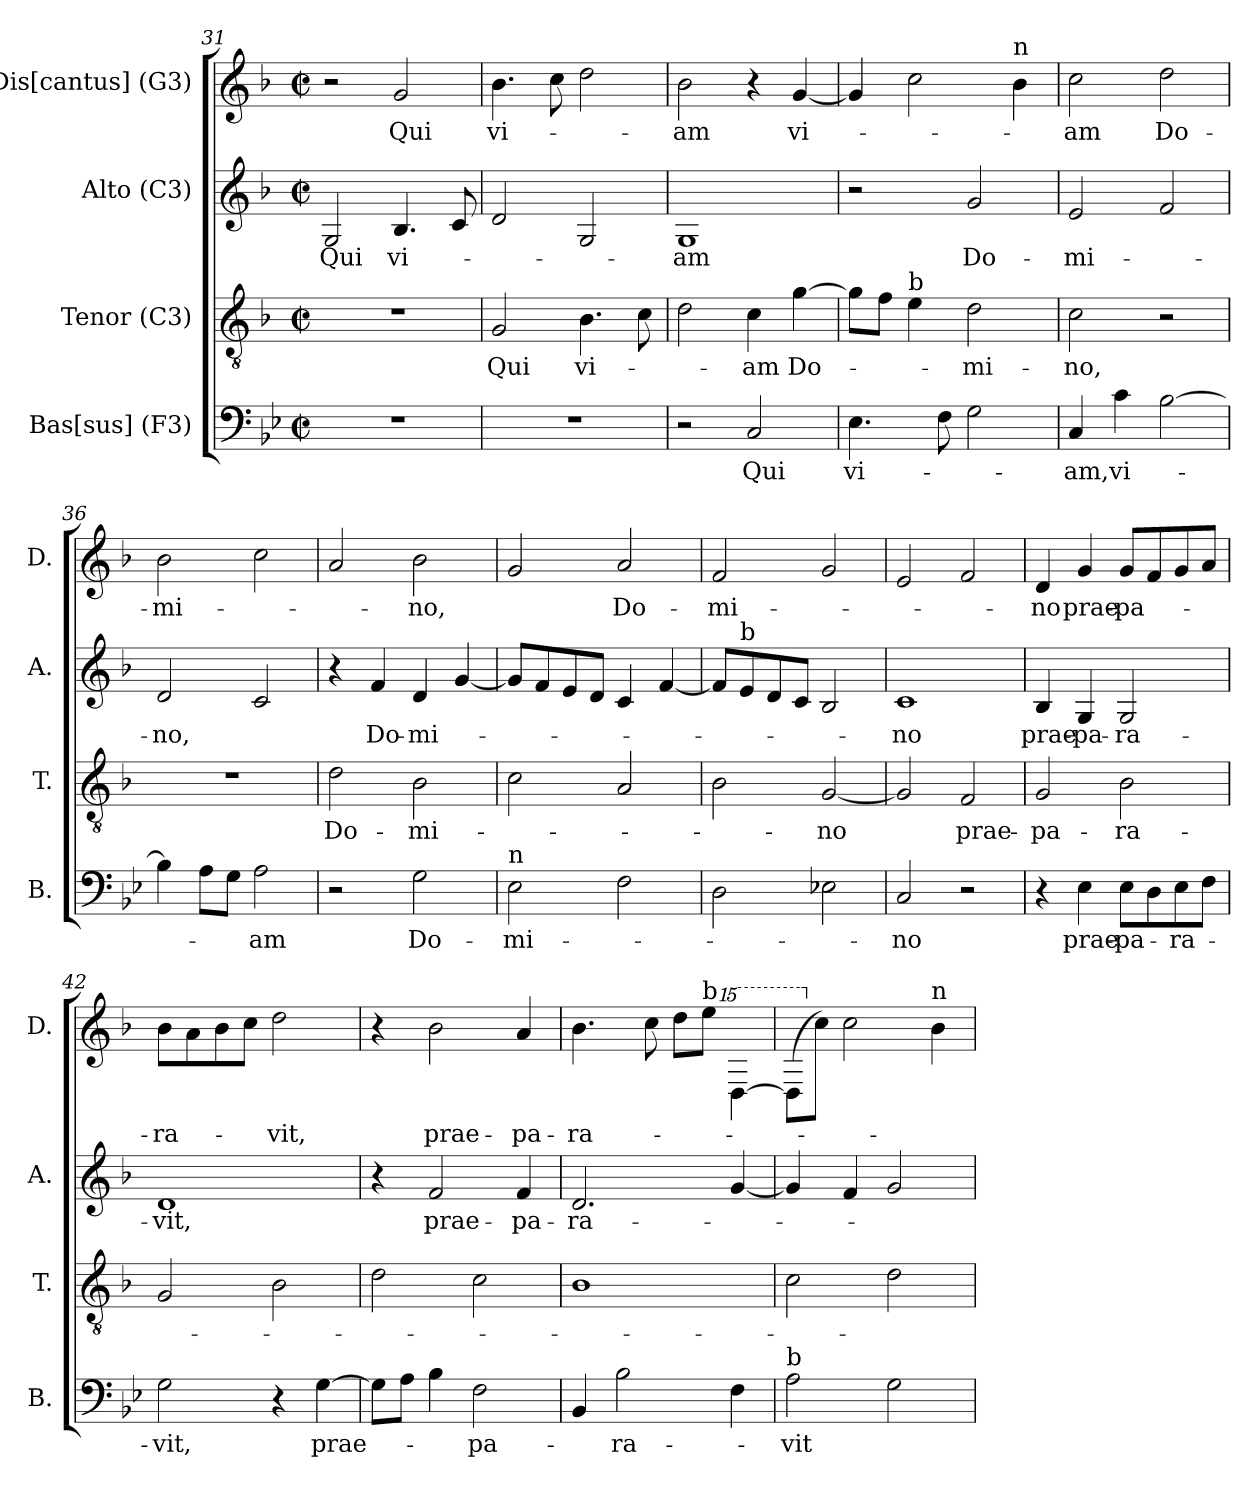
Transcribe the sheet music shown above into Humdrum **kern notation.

**kern	**text	**kern	**text	**kern	**text	**kern	**text
*part4	*part4	*part3	*part3	*part2	*part2	*part1	*part1
*staff4	*staff4	*staff3	*staff3	*staff2	*staff2	*staff1	*staff1
*I"Bas[sus] (F3)	*	*I"Tenor (C3)	*	*I"Alto (C3)	*	*I"Dis[cantus] (G3)	*
*I'B.	*	*I'T.	*	*I'A.	*	*I'D.	*
!!LO:LB:g=z
*clefF4	*	*clefGv2	*	*clefG2	*	*clefG2	*
*	*	*ITrd-3c-5	*	*ITrd-3c-5	*	*ITrd-3c-5	*
*k[b-e-]	*	*k[b-e-]	*	*k[b-e-]	*	*k[b-e-]	*
*B-:	*	*B-:	*	*B-:	*	*B-:	*
*M2/2	*	*M2/2	*	*M2/2	*	*M2/2	*
*met(c|)	*	*met(c|)	*	*met(c|)	*	*met(c|)	*
=31	=31	=31	=31	=31	=31	=31	=31
!	!	!	!	!	!LO:LY:b	!	!
1r	.	1r	.	2c/	Qui	2r	.
!	!	!	!	!	!LO:LY:b	!	!LO:LY:b
.	.	.	.	4.e-/	vi-	2cc/	Qui
.	.	.	.	8f/	.	.	.
=32	=32	=32	=32	=32	=32	=32	=32
!	!	!	!LO:LY:b	!	!	!	!LO:LY:b
1r	.	2c/	Qui	2g/	.	4.ee-\	vi-
.	.	.	.	.	.	8ff\	.
!	!	!	!LO:LY:b	!	!	!	!
.	.	4.e-\	vi-	2c/	.	2gg\	.
.	.	8f\	.	.	.	.	.
=33	=33	=33	=33	=33	=33	=33	=33
!	!	!	!	!	!LO:LY:b	!	!LO:LY:b
2r	.	2g\	.	1c	-am	2ee-\	-am
!	!LO:LY:b	!	!LO:LY:b	!	!	!	!
2C/	Qui	4f\	-am	.	.	4r	.
!	!	!	!LO:LY:b	!	!	!	!LO:LY:b
.	.	[>4cc\	Do-	.	.	[<4cc/	vi-
=34	=34	=34	=34	=34	=34	=34	=34
!	!LO:LY:b	!	!	!	!	!	!
4.E-\	vi-	8cc\L]	.	2r	.	4cc/]	.
.	.	8b-\J	.	.	.	.	.
!	!	!LO:TX:a:t=b	!	!	!	!	!
.	.	4a\	.	.	.	2ff\	.
8F\	.	.	.	.	.	.	.
!	!	!	!LO:LY:b	!	!LO:LY:b	!	!
2G\	.	2g\	-mi-	2cc/	Do-	.	.
!	!	!	!	!	!	!LO:TX:a:t=n	!
.	.	.	.	.	.	4ee-\	.
=35	=35	=35	=35	=35	=35	=35	=35
!	!LO:LY:b	!	!LO:LY:b	!	!LO:LY:b	!	!LO:LY:b
4C/	-am,	2f\	-no,	2a/	-mi-	2ff\	-am
!	!LO:LY:b	!	!	!	!	!	!
4c\	vi-	.	.	.	.	.	.
!	!	!	!	!	!	!	!LO:LY:b
[>2B-\	.	2r	.	2b-/	.	2gg\	Do-
=36	=36	=36	=36	=36	=36	=36	=36
!	!	!	!	!	!LO:LY:b	!	!LO:LY:b
4B-\]	.	1r	.	2g/	-no,	2ee-\	-mi-
8A\L	.	.	.	.	.	.	.
8G\J	.	.	.	.	.	.	.
!	!LO:LY:b	!	!	!	!	!	!
2A\	-am	.	.	2f/	.	2ff\	.
=37	=37	=37	=37	=37	=37	=37	=37
!	!	!	!LO:LY:b	!	!	!	!
2r	.	2g\	Do-	4r	.	2dd/	.
!	!	!	!	!	!LO:LY:b	!	!
.	.	.	.	4b-/	Do-	.	.
!	!LO:LY:b	!	!LO:LY:b	!	!LO:LY:b	!	!LO:LY:b
2G\	Do-	2e-\	-mi-	4g/	-mi-	2ee-\	-no,
.	.	.	.	[<4cc/	.	.	.
=38	=38	=38	=38	=38	=38	=38	=38
!LO:TX:a:t=n	!	!	!	!	!	!	!
!	!LO:LY:b	!	!	!	!	!	!
2E-\	-mi-	2f\	.	8cc/L]	.	2cc/	.
.	.	.	.	8b-/	.	.	.
.	.	.	.	8a/	.	.	.
.	.	.	.	8g/J	.	.	.
!	!	!	!	!	!	!	!LO:LY:b
2F\	.	2d/	.	4f/	.	2dd/	Do-
.	.	.	.	[<4b-/	.	.	.
!!LO:LB:g=z
=39	=39	=39	=39	=39	=39	=39	=39
!	!	!	!	!	!	!	!LO:LY:b
2D\	.	2e-\	.	8b-/L]	.	2b-/	-mi-
!	!	!	!	!LO:TX:a:t=b	!	!	!
.	.	.	.	8a/	.	.	.
.	.	.	.	8g/	.	.	.
.	.	.	.	8f/J	.	.	.
!	!	!	!LO:LY:b	!	!	!	!
2E-X\	.	[<2c/	-no	2e-/	.	2cc/	.
=40	=40	=40	=40	=40	=40	=40	=40
!	!LO:LY:b	!	!	!	!LO:LY:b	!	!
2C/	-no	2c/]	.	1f	-no	2a/	.
!	!	!	!LO:LY:b	!	!	!	!
2r	.	2B-/	prae-	.	.	2b-/	.
=41	=41	=41	=41	=41	=41	=41	=41
!	!	!	!LO:LY:b	!	!LO:LY:b	!	!LO:LY:b
4r	.	2c/	-pa-	4e-/	prae-	4g/	-no
!	!LO:LY:b	!	!	!	!LO:LY:b:rj	!	!LO:LY:b
4E-\	prae-	.	.	4c/	-pa-	4cc/	prae-
!	!LO:LY:b:rj	!	!LO:LY:b	!	!LO:LY:b	!	!LO:LY:b:rj
8E-\L	-pa-	2e-\	-ra-	2c/	-ra-	8cc/L	-pa-
8D\	.	.	.	.	.	8b-/	.
!	!LO:LY:b	!	!	!	!	!	!
8E-\	-ra-	.	.	.	.	8cc/	.
8F\J	.	.	.	.	.	8dd/J	.
=42	=42	=42	=42	=42	=42	=42	=42
!	!LO:LY:b	!	!	!	!LO:LY:b	!	!LO:LY:b
2G\	-vit,	2c/	.	1g	-vit,	8ee-\L	-ra-
.	.	.	.	.	.	8dd\	.
.	.	.	.	.	.	8ee-\	.
.	.	.	.	.	.	8ff\J	.
!	!	!	!	!	!	!	!LO:LY:b
4r	.	2e-\	.	.	.	2gg\	-vit,
!	!LO:LY:b	!	!	!	!	!	!
[>4G\	prae-	.	.	.	.	.	.
=43	=43	=43	=43	=43	=43	=43	=43
8G\L]	.	2g\	.	4r	.	4r	.
8A\J	.	.	.	.	.	.	.
!	!	!	!	!	!LO:LY:b	!	!LO:LY:b
4B-\	.	.	.	2b-/	prae-	2ee-\	prae-
!	!LO:LY:b	!	!	!	!	!	!
2F\	-pa-	2f\	.	.	.	.	.
!	!	!	!	!	!LO:LY:b	!	!LO:LY:b
.	.	.	.	4b-/	-pa-	4dd/	-pa-
=44	=44	=44	=44	=44	=44	=44	=44
!	!	!	!	!	!LO:LY:b	!	!LO:LY:b
4BB-/	.	1e-	.	2.g/	-ra-	4.ee-\	-ra-
!	!LO:LY:b	!	!	!	!	!	!
2B-\	-ra-	.	.	.	.	.	.
.	.	.	.	.	.	8ff\	.
.	.	.	.	.	.	8gg\L	.
!	!	!	!	!	!	!LO:TX:a:t=b	!
.	.	.	.	.	.	8aa\J	.
*	*	*	*	*	*	*15ma	*
4F\	.	.	.	[<4cc/	.	[>4gg\	.
=45	=45	=45	=45	=45	=45	=45	=45
!LO:TX:a:t=b	!	!	!	!	!	!	!
!	!LO:LY:b	!	!	!	!	!	!
2A\	-vit	2f\	.	4cc/]	.	(>8gg\L]	.
*	*	*	*	*	*	*X15ma	*
.	.	.	.	.	.	8ff\J)	.
.	.	.	.	4b-/	.	2ff\	.
2G\	.	2g\	.	2cc/	.	.	.
!	!	!	!	!	!	!LO:TX:a:t=n	!
.	.	.	.	.	.	4ee-\	.
=	=	=	=	=	=	=	=
*-	*-	*-	*-	*-	*-	*-	*-
